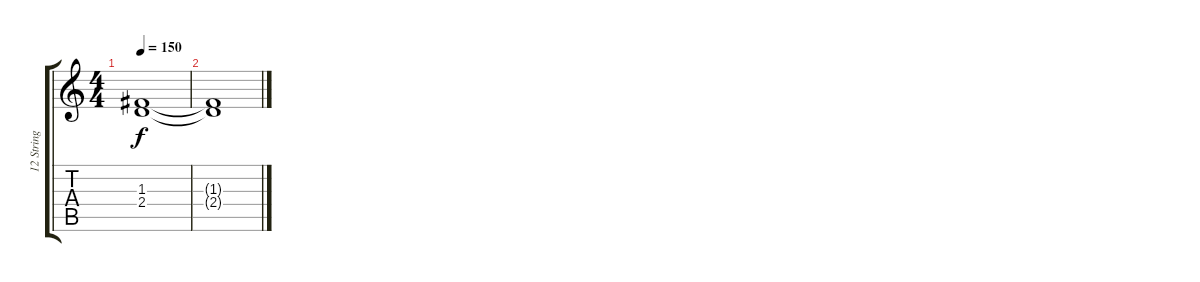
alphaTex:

\track ("12 String" "12 String") {instrument acousticguitarsteel}
\staff {score tabs}
\tuning (D4 A3 F3 C3 G2 C2) {hide}
\ts (4 4)
\tempo 150
\clef g2
\ks c
(1.3 2.4).1{dy f} |
(1.3{t} 2.4{t}).1
